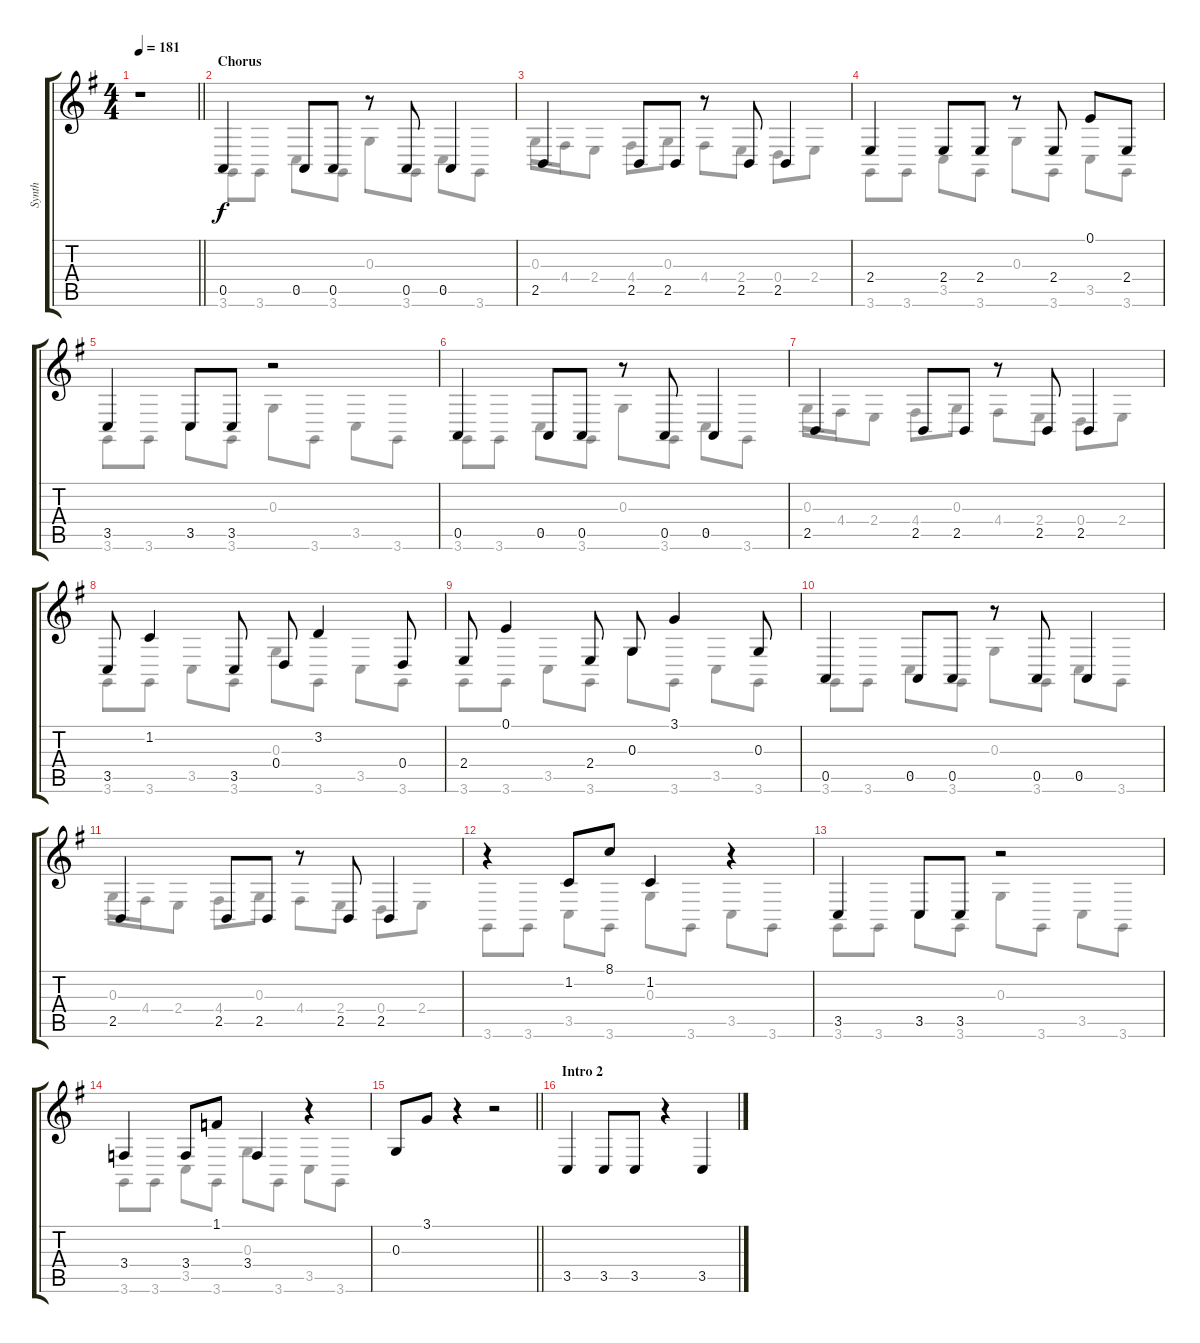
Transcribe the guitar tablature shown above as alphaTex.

\track ("Synth" "Synth") {instrument lead2sawtooth}
\staff {score tabs}
\tuning (E4 B3 G3 D3 A2 E2) {hide}
\voice
\ts (4 4)
\tempo 181
\clef g2
\barLineRight lightlight
\ks g
r.1{dy f} |
\section ("" "Chorus")
0.5.4 0.5.8 0.5.8 r.8 0.5.8 0.5.4 |
2.5.4 2.5.8 2.5.8 r.8 2.5.8 2.5.4 |
2.4.4 2.4.8 2.4.8 r.8 2.4.8 0.1.8 2.4.8 |
3.5.4 3.5.8 3.5.8 r.2 |
0.5.4 0.5.8 0.5.8 r.8 0.5.8 0.5.4 |
2.5.4 2.5.8 2.5.8 r.8 2.5.8 2.5.4 |
3.5.8 1.2.4 3.5.8 0.4.8 3.2.4 0.4.8 |
2.4.8 0.1.4 2.4.8 0.3.8 3.1.4 0.3.8 |
0.5.4 0.5.8 0.5.8 r.8 0.5.8 0.5.4 |
2.5.4 2.5.8 2.5.8 r.8 2.5.8 2.5.4 |
r.4 1.2.8 8.1.8 1.2.4 r.4 |
3.5.4 3.5.8 3.5.8 r.2 |
3.4.4 3.4.8 1.1.8 3.4.4 r.4 |
\barLineRight lightlight
0.3.8 3.1.8 r.4 r.2 |
\section ("" "Intro 2")
3.5.4 3.5.8 3.5.8 r.4 3.5.4
\voice
\clef g2
\ottava regular
\simile none
\barLineRight lightlight
\ks g
|
3.6.8 3.6.8 3.5.8 3.6.8 0.3.8 3.6.8 3.5.8 3.6.8 |
0.3.16 4.4.16 2.4.8 4.4.8 0.3.8 4.4.8 2.4.8 0.4.8 2.4.8 |
3.6.8 3.6.8 3.5.8 3.6.8 0.3.8 3.6.8 3.5.8 3.6.8 |
3.6.8 3.6.8 3.5.8 3.6.8 0.3.8 3.6.8 3.5.8 3.6.8 |
3.6.8 3.6.8 3.5.8 3.6.8 0.3.8 3.6.8 3.5.8 3.6.8 |
0.3.16 4.4.16 2.4.8 4.4.8 0.3.8 4.4.8 2.4.8 0.4.8 2.4.8 |
3.6.8 3.6.8 3.5.8 3.6.8 0.3.8 3.6.8 3.5.8 3.6.8 |
3.6.8 3.6.8 3.5.8 3.6.8 0.3.8 3.6.8 3.5.8 3.6.8 |
3.6.8 3.6.8 3.5.8 3.6.8 0.3.8 3.6.8 3.5.8 3.6.8 |
0.3.16 4.4.16 2.4.8 4.4.8 0.3.8 4.4.8 2.4.8 0.4.8 2.4.8 |
3.6.8 3.6.8 3.5.8 3.6.8 0.3.8 3.6.8 3.5.8 3.6.8 |
3.6.8 3.6.8 3.5.8 3.6.8 0.3.8 3.6.8 3.5.8 3.6.8 |
3.6.8 3.6.8 3.5.8 3.6.8 0.3.8 3.6.8 3.5.8 3.6.8 |
\barLineRight lightlight
|
